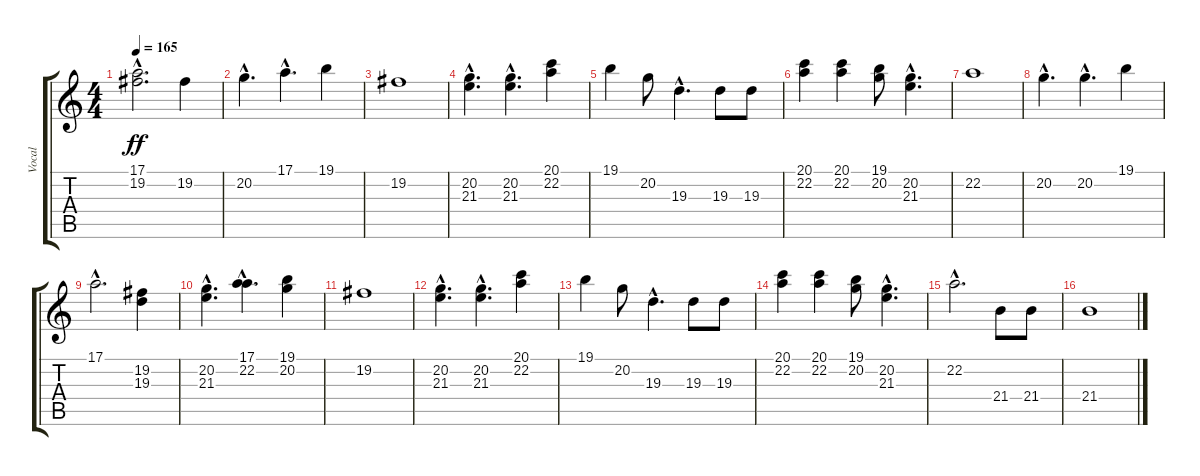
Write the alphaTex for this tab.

\track ("Vocal" "Vocal") {instrument rockorgan}
\staff {score tabs}
\tuning (E4 B3 G3 D3 A2 E2) {hide}
\ts (4 4)
\tempo 165
\clef g2
\ks c
(17.1{hac} 19.2{hac}).2{d dy ff} 19.2.4 |
20.2{hac}.4{d} 17.1{hac}.4{d} 19.1.4 |
19.2.1 |
(20.2{hac} 21.3{hac}).4{d} (20.2{hac} 21.3{hac}).4{d} (20.1 22.2).4 |
19.1.4 20.2.8 19.3{hac}.4{d} 19.3.8 19.3.8 |
(20.1 22.2).4 (20.1 22.2).4 (19.1 20.2).8 (20.2{hac} 21.3).4{d} |
22.2.1 |
20.2{hac}.4{d} 20.2{hac}.4{d} 19.1.4 |
17.1{hac}.2{d} (19.2 19.3).4 |
(20.2{hac} 21.3{hac}).4{d} (17.1{hac} 22.2{hac}).4{d} (19.1 20.2).4 |
19.2.1 |
(20.2{hac} 21.3{hac}).4{d} (20.2{hac} 21.3{hac}).4{d} (20.1 22.2).4 |
19.1.4 20.2.8 19.3{hac}.4{d} 19.3.8 19.3.8 |
(20.1 22.2).4 (20.1 22.2).4 (19.1 20.2).8 (20.2{hac} 21.3).4{d} |
22.2{hac}.2{d} 21.4.8 21.4.8 |
21.4.1
